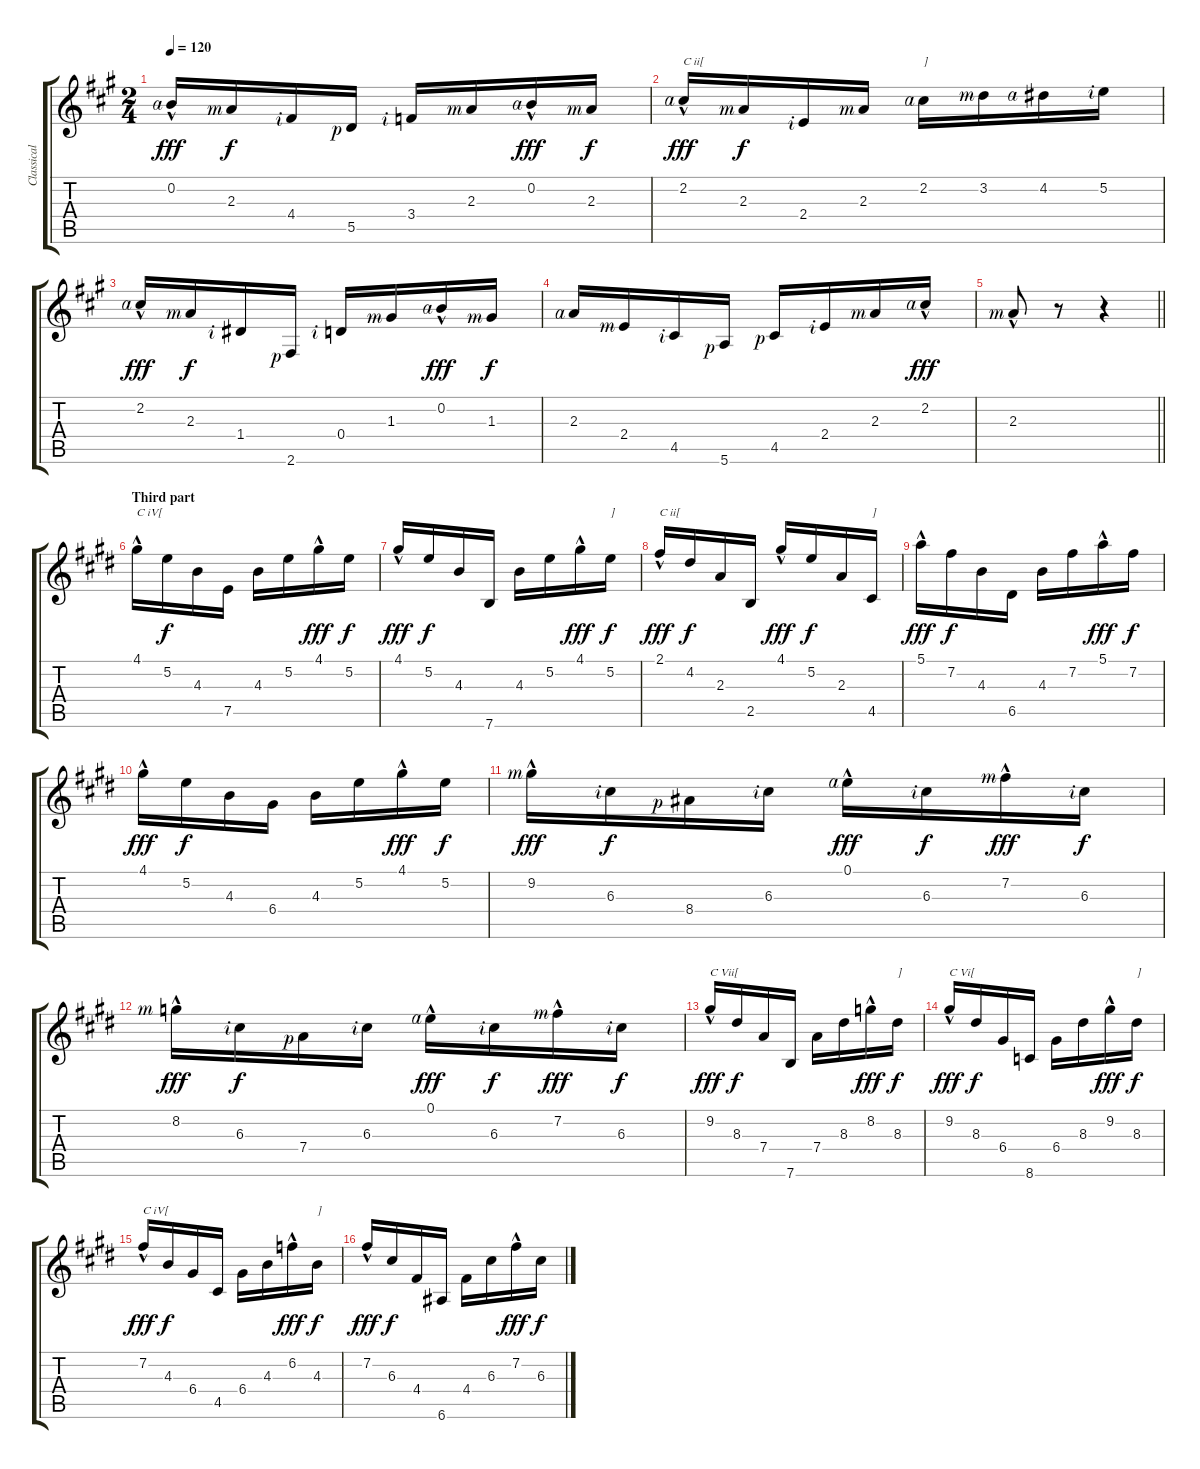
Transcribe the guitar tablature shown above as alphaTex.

\track ("Classical guitar" "Classical ") {instrument acousticguitarnylon}
\staff {score tabs}
\tuning (E4 B3 G3 D3 A2 E2) {hide}
\ts (2 4)
\tempo 120
\clef g2
\ks a
0.2{hac rf 4}.16{dy fff} 2.3{rf 3}.16{dy f} 4.4{rf 2}.16 5.5{rf 1}.16 3.4{rf 2}.16 2.3{rf 3}.16 0.2{hac rf 4}.16{dy fff} 2.3{rf 3}.16{dy f} |
2.2{hac rf 4}.16{txt "C ii[" dy fff} 2.3{rf 3}.16{dy f} 2.4{rf 2}.16 2.3{rf 3}.16 2.2{rf 4}.16{txt "]"} 3.2{rf 3}.16 4.2{rf 4}.16 5.2{rf 2}.16 |
2.2{hac rf 4}.16{dy fff} 2.3{rf 3}.16{dy f} 1.4{rf 2}.16 2.6{rf 1}.16 0.4{rf 2}.16 1.3{rf 3}.16 0.2{hac rf 4}.16{dy fff} 1.3{rf 3}.16{dy f} |
2.3{rf 4}.16 2.4{rf 3}.16 4.5{rf 2}.16 5.6{rf 1}.16 4.5{rf 1}.16 2.4{rf 2}.16 2.3{rf 3}.16 2.2{hac rf 4}.16{dy fff} |
\barLineRight lightlight
2.3{hac rf 3}.8 r.8 r.4 |
\section ("" "Third part")
\ks e
4.1{hac}.16{txt "C iV["} 5.2.16{dy f} 4.3.16 7.5.16 4.3.16 5.2.16 4.1{hac}.16{dy fff} 5.2.16{dy f} |
4.1{hac}.16{dy fff} 5.2.16{dy f} 4.3.16 7.6.16 4.3.16 5.2.16 4.1{hac}.16{dy fff} 5.2.16{txt "]" dy f} |
2.1{hac}.16{txt "C ii[" dy fff} 4.2.16{dy f} 2.3.16 2.5.16 4.1{hac}.16{dy fff} 5.2.16{dy f} 2.3.16 4.5.16{txt "]"} |
5.1{hac}.16{dy fff} 7.2.16{dy f} 4.3.16 6.5.16 4.3.16 7.2.16 5.1{hac}.16{dy fff} 7.2.16{dy f} |
4.1{hac}.16{dy fff} 5.2.16{dy f} 4.3.16 6.4.16 4.3.16 5.2.16 4.1{hac}.16{dy fff} 5.2.16{dy f} |
9.2{hac rf 3}.16{dy fff} 6.3{rf 2}.16{dy f} 8.4{rf 1}.16 6.3{rf 2}.16 0.1{hac rf 4}.16{dy fff} 6.3{rf 2}.16{dy f} 7.2{hac rf 3}.16{dy fff} 6.3{rf 2}.16{dy f} |
8.2{hac rf 3}.16{dy fff} 6.3{rf 2}.16{dy f} 7.4{rf 1}.16 6.3{rf 2}.16 0.1{hac rf 4}.16{dy fff} 6.3{rf 2}.16{dy f} 7.2{hac rf 3}.16{dy fff} 6.3{rf 2}.16{dy f} |
9.2{hac}.16{txt "C Vii[" dy fff} 8.3.16{dy f} 7.4.16 7.6.16 7.4.16 8.3.16 8.2{hac}.16{dy fff} 8.3.16{txt "]" dy f} |
9.2{hac}.16{txt "C Vi[" dy fff} 8.3.16{dy f} 6.4.16 8.6.16 6.4.16 8.3.16 9.2{hac}.16{dy fff} 8.3.16{txt "]" dy f} |
7.2{hac}.16{txt "C iV[" dy fff} 4.3.16{dy f} 6.4.16 4.5.16 6.4.16 4.3.16 6.2{hac}.16{dy fff} 4.3.16{txt "]" dy f} |
7.2{hac}.16{dy fff} 6.3.16{dy f} 4.4.16 6.6.16 4.4.16 6.3.16 7.2{hac}.16{dy fff} 6.3.16{dy f}
